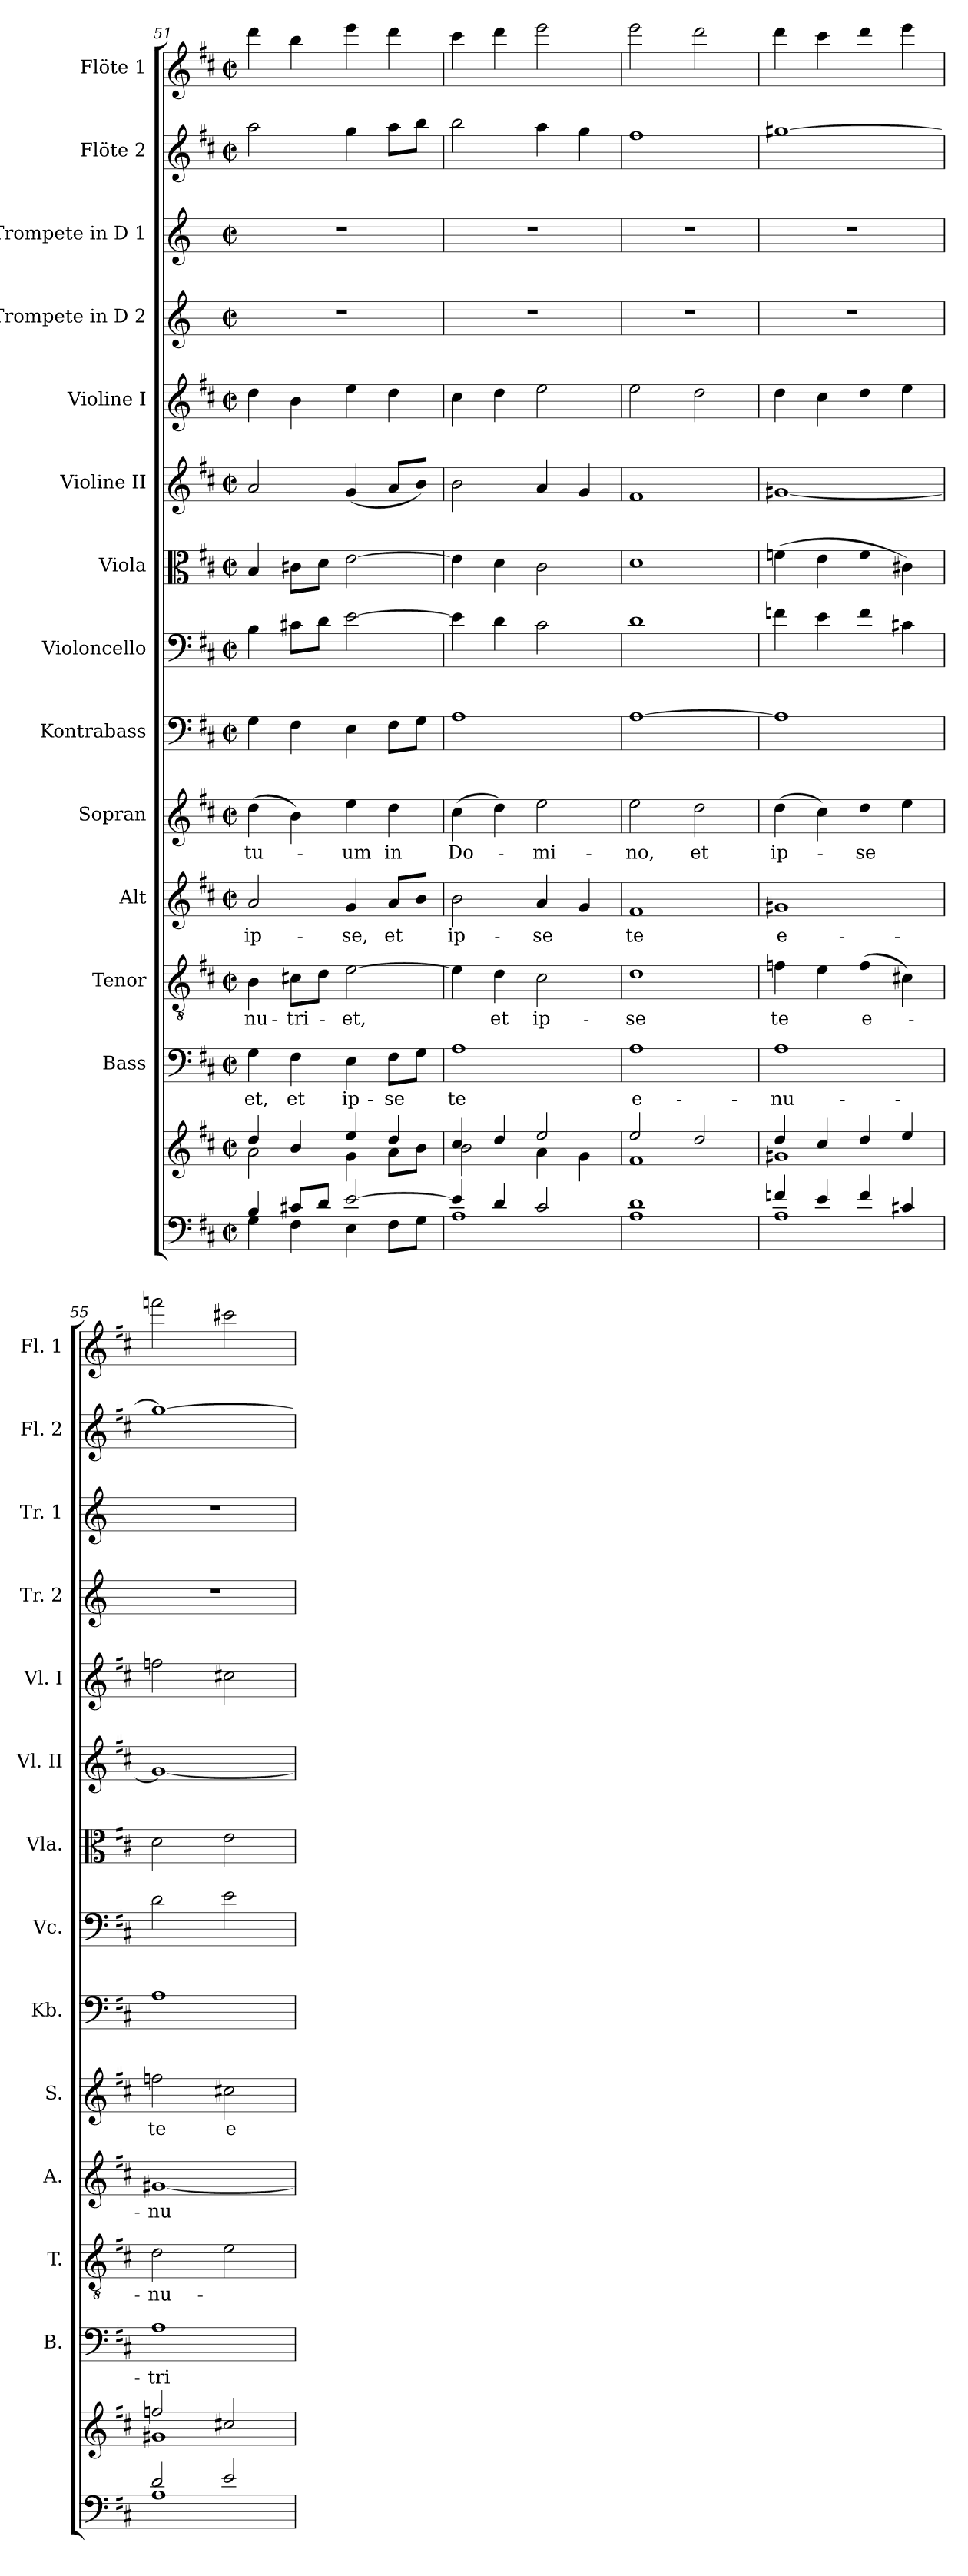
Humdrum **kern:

**kern	**kern	**kern	**text	**kern	**text	**kern	**text	**kern	**text	**kern	**kern	**kern	**kern	**kern	**kern	**kern	**kern	**kern
*part14	*part14	*part13	*part13	*part12	*part12	*part11	*part11	*part10	*part10	*part9	*part8	*part7	*part6	*part5	*part4	*part3	*part2	*part1
*staff15	*staff14	*staff13	*staff13	*staff12	*staff12	*staff11	*staff11	*staff10	*staff10	*staff9	*staff8	*staff7	*staff6	*staff5	*staff4	*staff3	*staff2	*staff1
*	*	*I"Bass	*	*I"Tenor	*	*I"Alt	*	*I"Sopran	*	*I"Kontrabass	*I"Violoncello	*I"Viola	*I"Violine II	*I"Violine I	*I"Trompete in D 2	*I"Trompete in D 1	*I"Flöte 2	*I"Flöte 1
*	*	*I'B.	*	*I'T.	*	*I'A.	*	*I'S.	*	*I'Kb.	*I'Vc.	*I'Vla.	*I'Vl. II	*I'Vl. I	*I'Tr. 2	*I'Tr. 1	*I'Fl. 2	*I'Fl. 1
*clefF4	*clefG2	*clefF4	*	*clefGv2	*	*clefG2	*	*clefG2	*	*clefF4	*clefF4	*clefC3	*clefG2	*clefG2	*clefG2	*clefG2	*clefG2	*clefG2
*	*	*	*	*	*	*	*	*	*	*ITrd7c12	*	*	*	*	*ITrd-1c-2	*ITrd-1c-2	*	*
*k[f#c#]	*k[f#c#]	*k[f#c#]	*	*k[f#c#]	*	*k[f#c#]	*	*k[f#c#]	*	*k[f#c#]	*k[f#c#]	*k[f#c#]	*k[f#c#]	*k[f#c#]	*k[f#c#]	*k[f#c#]	*k[f#c#]	*k[f#c#]
*D:	*D:	*D:	*	*D:	*	*D:	*	*D:	*	*D:	*D:	*D:	*D:	*D:	*D:	*D:	*D:	*D:
*M2/2	*M2/2	*M2/2	*	*M2/2	*	*M2/2	*	*M2/2	*	*M2/2	*M2/2	*M2/2	*M2/2	*M2/2	*M2/2	*M2/2	*M2/2	*M2/2
*met(c|)	*met(c|)	*met(c|)	*	*met(c|)	*	*met(c|)	*	*met(c|)	*	*met(c|)	*met(c|)	*met(c|)	*met(c|)	*met(c|)	*met(c|)	*met(c|)	*met(c|)	*met(c|)
=51	=51	=51	=51	=51	=51	=51	=51	=51	=51	=51	=51	=51	=51	=51	=51	=51	=51	=51
*^	*^	*	*	*	*	*	*	*	*	*	*	*	*	*	*	*	*	*
!	!	!	!	!	!LO:LY:b	!	!LO:LY:b	!	!LO:LY:b	!	!LO:LY:b	!	!	!	!	!	!	!	!	!
4B/	4G\	4dd/	2a\	4G\	-et,	4B\	-nu-	2a/	ip-	(>4dd\	tu-	4GG\	4B\	4B/	2a/	4dd\	1r	1r	2aa\	4ddd\
!	!	!	!	!	!LO:LY:b	!	!LO:LY:b	!	!	!	!	!	!	!	!	!	!	!	!	!
8c#X/L	4F#\	4b/	.	4F#\	et	8c#X\L	-tri-	.	.	4b\)	.	4FF#\	8c#X\L	8c#X\L	.	4b\	.	.	.	4bb\
8d/J	.	.	.	.	.	8d\J	.	.	.	.	.	.	8d\J	8d\J	.	.	.	.	.	.
!	!	!	!	!	!LO:LY:b	!	!LO:LY:b	!	!LO:LY:b	!	!LO:LY:b	!	!	!	!	!	!	!	!	!
[>2e/	4E\	4ee/	4g\	4E\	ip-	[2e\	-et,	4g/	-se,	4ee\	-um	4EE\	[2e\	[2e\	(<4g/	4ee\	.	.	4gg\	4eee\
!	!	!	!	!	!LO:LY:b	!	!	!	!LO:LY:b	!	!LO:LY:b	!	!	!	!	!	!	!	!	!
.	8F#\L	4dd/	8a\L	8F#\L	-se	.	.	8a/L	et	4dd\	in	8FF#\L	.	.	8a/L	4dd\	.	.	8aa\L	4ddd\
.	8G\J	.	8b\J	8G\J	.	.	.	8b/J	.	.	.	8GG\J	.	.	8b/J)	.	.	.	8bb\J	.
=52	=52	=52	=52	=52	=52	=52	=52	=52	=52	=52	=52	=52	=52	=52	=52	=52	=52	=52	=52	=52
!	!	!	!	!	!LO:LY:b	!	!	!	!LO:LY:b	!	!LO:LY:b	!	!	!	!	!	!	!	!	!
4e/]	1A	4cc#/	2b\	1A	te	4e\]	.	2b\	ip-	(>4cc#\	Do-	1AA	4e\]	4e\]	2b\	4cc#\	1r	1r	2bb\	4ccc#\
!	!	!	!	!	!	!	!LO:LY:b	!	!	!	!	!	!	!	!	!	!	!	!	!
4d/	.	4dd/	.	.	.	4d\	et	.	.	4dd\)	.	.	4d\	4d\	.	4dd\	.	.	.	4ddd\
!	!	!	!	!	!	!	!LO:LY:b	!	!LO:LY:b	!	!LO:LY:b	!	!	!	!	!	!	!	!	!
2c#/	.	2ee/	4a\	.	.	2c#\	ip-	4a/	-se	2ee\	-mi-	.	2c#\	2c#\	4a/	2ee\	.	.	4aa\	2eee\
.	.	.	4g\	.	.	.	.	4g/	.	.	.	.	.	.	4g/	.	.	.	4gg\	.
=53	=53	=53	=53	=53	=53	=53	=53	=53	=53	=53	=53	=53	=53	=53	=53	=53	=53	=53	=53	=53
!	!	!	!	!	!LO:LY:b	!	!LO:LY:b	!	!LO:LY:b	!	!LO:LY:b	!	!	!	!	!	!	!	!	!
1d	1A	2ee/	1f#	1A	e-	1d	-se	1f#	te	2ee\	-no,	[1AA	1d	1d	1f#	2ee\	1r	1r	1ff#	2eee\
!	!	!	!	!	!	!	!	!	!	!	!LO:LY:b	!	!	!	!	!	!	!	!	!
.	.	2dd/	.	.	.	.	.	.	.	2dd\	et	.	.	.	.	2dd\	.	.	.	2ddd\
=54	=54	=54	=54	=54	=54	=54	=54	=54	=54	=54	=54	=54	=54	=54	=54	=54	=54	=54	=54	=54
!	!	!	!	!	!LO:LY:b	!	!LO:LY:b	!	!LO:LY:b	!	!LO:LY:b	!	!	!	!	!	!	!	!	!
4fn/	1A	4dd/	1g#X	1A	-nu-	4fn\	te	1g#X	e-	(>4dd\	ip-	1AA]	4fn\	(>4fn\	[1g#X	4dd\	1r	1r	[1gg#X	4ddd\
4e/	.	4cc#/	.	.	.	4e\	.	.	.	4cc#\)	.	.	4e\	4e\	.	4cc#\	.	.	.	4ccc#\
!	!	!	!	!	!	!	!LO:LY:b	!	!	!	!LO:LY:b	!	!	!	!	!	!	!	!	!
4f/	.	4dd/	.	.	.	(>4f\	e-	.	.	4dd\	-se	.	4f\	4f\	.	4dd\	.	.	.	4ddd\
4c#X/	.	4ee/	.	.	.	4c#X\)	.	.	.	4ee\	.	.	4c#X\	4c#X\)	.	4ee\	.	.	.	4eee\
=55	=55	=55	=55	=55	=55	=55	=55	=55	=55	=55	=55	=55	=55	=55	=55	=55	=55	=55	=55	=55
!	!	!	!	!	!LO:LY:b	!	!LO:LY:b	!	!LO:LY:b	!	!LO:LY:b	!	!	!	!	!	!	!	!	!
2d/	1A	2ffn/	1g#X	1A	-tri-	2d\	-nu-	[1g#X	-nu-	2ffn\	te	1AA	2d\	2d\	1g#_	2ffn\	1r	1r	1gg#_	2fffn\
!	!	!	!	!	!	!	!	!	!	!	!LO:LY:b	!	!	!	!	!	!	!	!	!
2e/	.	2cc#X/	.	.	.	2e\	.	.	.	2cc#X\	e-	.	2e\	2e\	.	2cc#X\	.	.	.	2ccc#X\
*v	*v	*	*	*	*	*	*	*	*	*	*	*	*	*	*	*	*	*	*	*
*	*v	*v	*	*	*	*	*	*	*	*	*	*	*	*	*	*	*	*	*
=	=	=	=	=	=	=	=	=	=	=	=	=	=	=	=	=	=	=
*-	*-	*-	*-	*-	*-	*-	*-	*-	*-	*-	*-	*-	*-	*-	*-	*-	*-	*-
